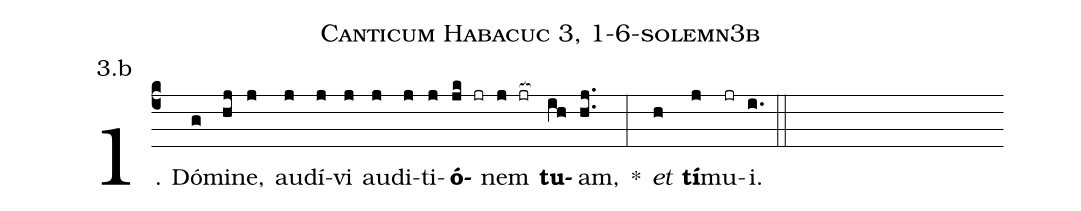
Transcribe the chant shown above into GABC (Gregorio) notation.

name: Canticum Habacuc 3, 1-6-solemn3b;
annotation: 3.b;
%%
(c4)1. Dó(g)mi(hj)ne,(j) au(j)dí(j)vi(j) au(j)di(j)ti(j)<b>ó</b>(jk jr)nem(j jr[ocb:1{]) <b>tu</b>(ih[ocb:0}])am,(hj..) *(:) <i>et</i>(h) <b>tí</b>(j)mu(jr)i.(i.) (::)
